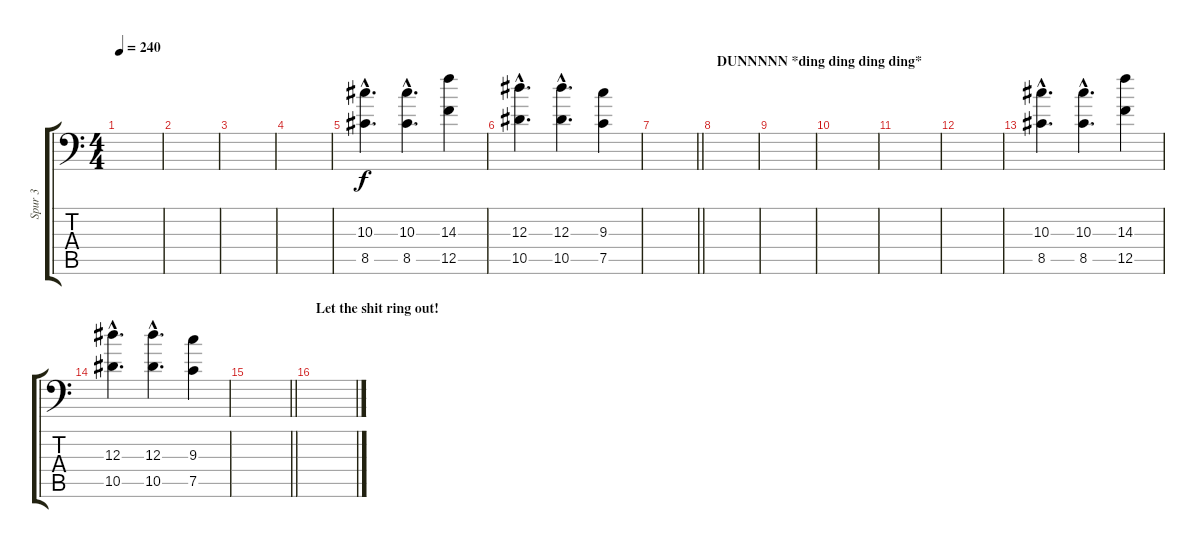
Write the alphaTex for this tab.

\track ("Spur 3" "Spur 3") {instrument overdrivenguitar}
\staff {score tabs}
\tuning (C4 G3 Eb3 Bb2 F2 Bb1) {hide}
\ts (4 4)
\tempo 240
\clef f4
\ks c
|
|
|
|
(10.3{hac} 8.5{hac}).4{d} (10.3{hac} 8.5{hac}).4{d} (14.3 12.5).4 |
(12.3{hac} 10.5{hac}).4{d} (12.3{hac} 10.5{hac}).4{d} (9.3 7.5).4 |
\barLineRight lightlight
|
\section ("" "DUNNNNN *ding ding ding ding*")
|
|
|
|
|
(10.3{hac} 8.5{hac}).4{d} (10.3{hac} 8.5{hac}).4{d} (14.3 12.5).4 |
(12.3{hac} 10.5{hac}).4{d} (12.3{hac} 10.5{hac}).4{d} (9.3 7.5).4 |
\barLineRight lightlight
|
\section ("" "Let the shit ring out!")
